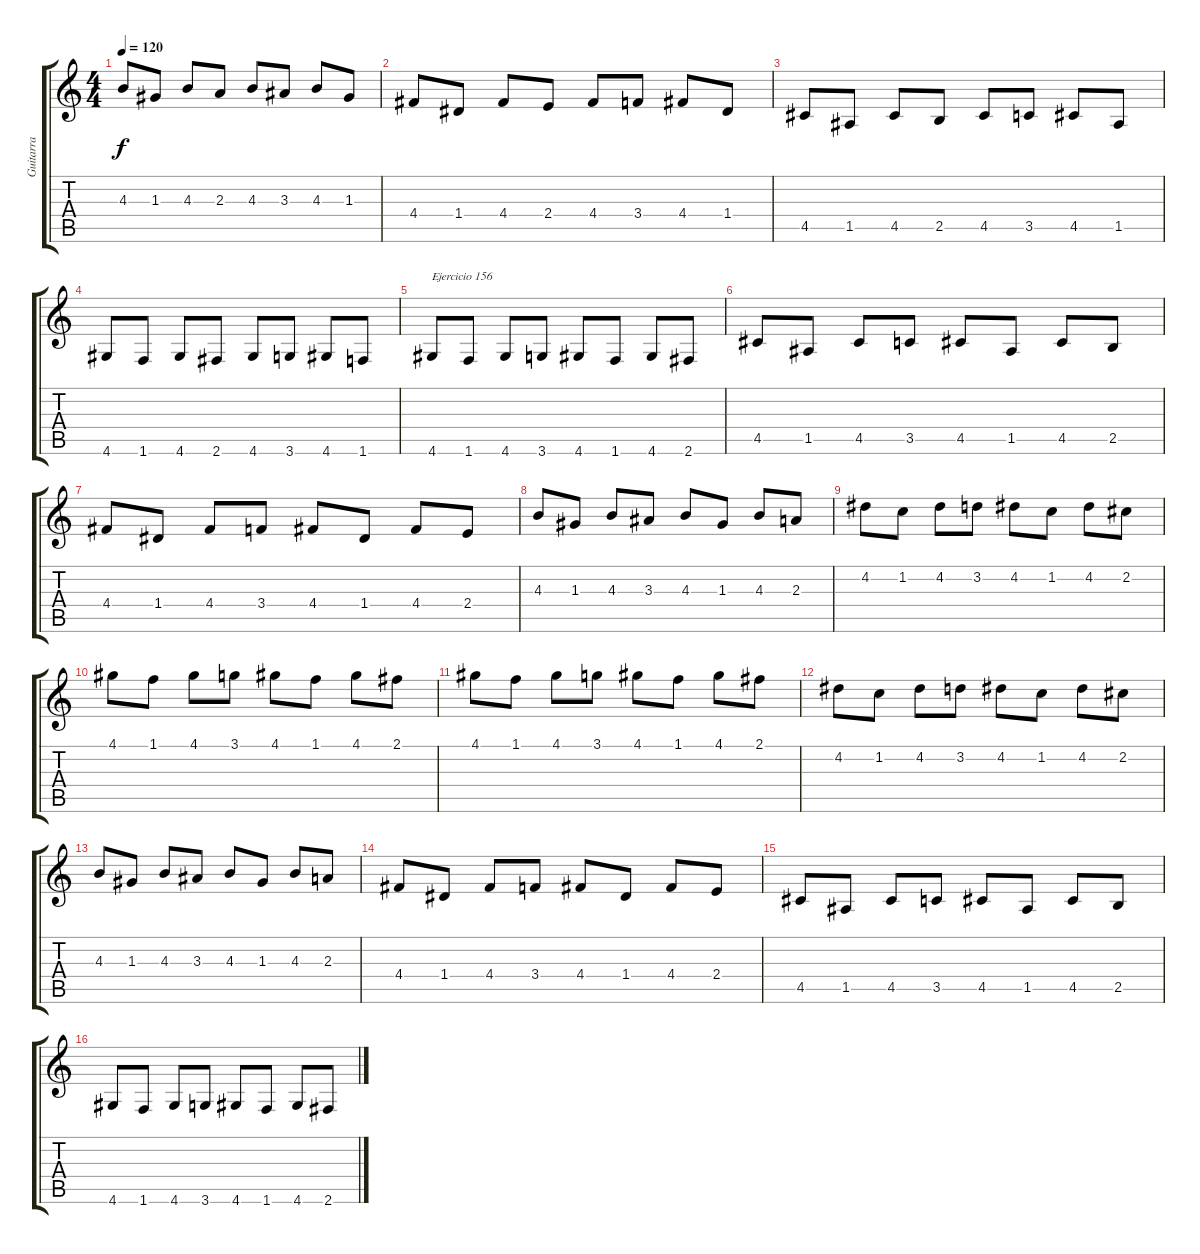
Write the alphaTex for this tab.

\track ("Guitarra" "Guitarra") {instrument acousticguitarnylon}
\staff {score tabs}
\tuning (E4 B3 G3 D3 A2 E2) {hide}
\ts (4 4)
\tempo 120
\clef g2
\ks c
4.3.8{dy f} 1.3.8 4.3.8 2.3.8 4.3.8 3.3.8 4.3.8 1.3.8 |
4.4.8 1.4.8 4.4.8 2.4.8 4.4.8 3.4.8 4.4.8 1.4.8 |
4.5.8 1.5.8 4.5.8 2.5.8 4.5.8 3.5.8 4.5.8 1.5.8 |
4.6.8 1.6.8 4.6.8 2.6.8 4.6.8 3.6.8 4.6.8 1.6.8 |
4.6.8{txt "Ejercicio 156"} 1.6.8 4.6.8 3.6.8 4.6.8 1.6.8 4.6.8 2.6.8 |
4.5.8 1.5.8 4.5.8 3.5.8 4.5.8 1.5.8 4.5.8 2.5.8 |
4.4.8 1.4.8 4.4.8 3.4.8 4.4.8 1.4.8 4.4.8 2.4.8 |
4.3.8 1.3.8 4.3.8 3.3.8 4.3.8 1.3.8 4.3.8 2.3.8 |
4.2.8 1.2.8 4.2.8 3.2.8 4.2.8 1.2.8 4.2.8 2.2.8 |
4.1.8 1.1.8 4.1.8 3.1.8 4.1.8 1.1.8 4.1.8 2.1.8 |
4.1.8 1.1.8 4.1.8 3.1.8 4.1.8 1.1.8 4.1.8 2.1.8 |
4.2.8 1.2.8 4.2.8 3.2.8 4.2.8 1.2.8 4.2.8 2.2.8 |
4.3.8 1.3.8 4.3.8 3.3.8 4.3.8 1.3.8 4.3.8 2.3.8 |
4.4.8 1.4.8 4.4.8 3.4.8 4.4.8 1.4.8 4.4.8 2.4.8 |
4.5.8 1.5.8 4.5.8 3.5.8 4.5.8 1.5.8 4.5.8 2.5.8 |
4.6.8 1.6.8 4.6.8 3.6.8 4.6.8 1.6.8 4.6.8 2.6.8
